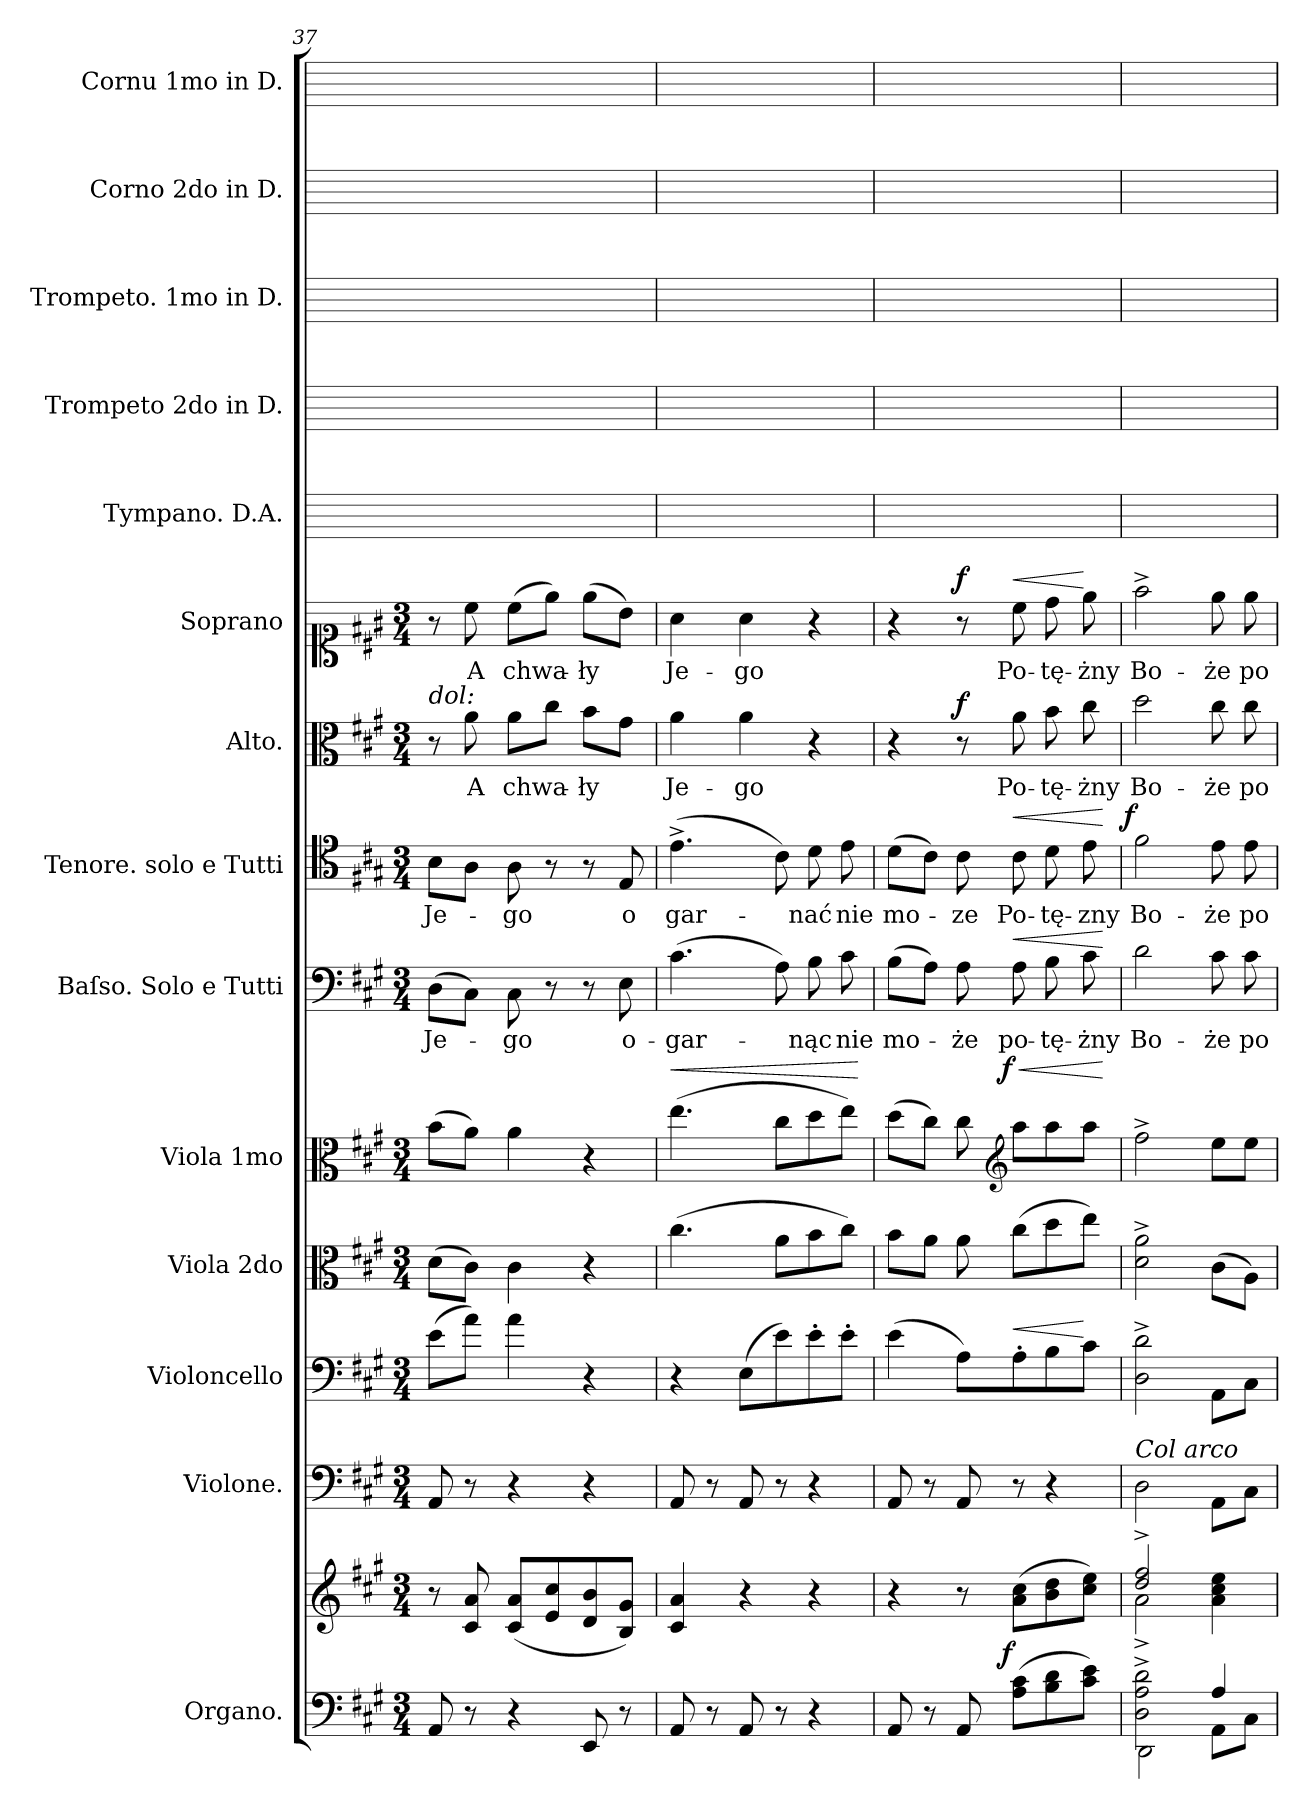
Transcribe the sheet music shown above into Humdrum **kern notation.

**kern	**kern	**dynam	**kern	**kern	**dynam	**kern	**dynam	**kern	**dynam	**kern	**text	**dynam	**kern	**text	**dynam	**kern	**text	**dynam	**kern	**text	**dynam	**kern	**kern	**kern	**kern	**kern
*part14	*part14	*part14	*part13	*part12	*part12	*part11	*part11	*part10	*part10	*part9	*part9	*part9	*part8	*part8	*part8	*part7	*part7	*part7	*part6	*part6	*part6	*part5	*part4	*part3	*part2	*part1
*staff15	*staff14	*staff14/15	*staff13	*staff12	*staff12	*staff11	*staff11	*staff10	*staff10	*staff9	*staff9	*staff9	*staff8	*staff8	*staff8	*staff7	*staff7	*staff7	*staff6	*staff6	*staff6	*staff5	*staff4	*staff3	*staff2	*staff1
*I"Organo.	*	*	*I"Violone.	*I"Violoncello	*	*I"Viola 2do	*	*I"Viola 1mo	*	*I"Baſso. Solo e Tutti	*	*	*I"Tenore. solo e Tutti	*	*	*I"Alto.	*	*	*I"Soprano	*	*	*I"Tympano. D.A.	*I"Trompeto 2do in D.	*I"Trompeto. 1mo in D.	*I"Corno 2do in D.	*I"Cornu 1mo in D.
*I'org	*	*	*I'vlne	*I'vlc	*	*I'vla 2	*	*I'vla 1	*	*I'B	*	*	*I'T	*	*	*I'A	*	*	*I'S	*	*	*	*I'tr 2	*I'tr 1	*I'cor 2	*I'cor 1
*clefF4	*clefG2	*	*clefF4	*clefF4	*	*clefC3	*	*clefC3	*	*clefF4	*	*	*clefC4	*	*	*clefC3	*	*	*clefC1	*	*	*	*	*	*	*
*k[f#c#g#]	*k[f#c#g#]	*	*k[f#c#g#]	*k[f#c#g#]	*	*k[f#c#g#]	*	*k[f#c#g#]	*	*k[f#c#g#]	*	*	*k[f#c#g#]	*	*	*k[f#c#g#]	*	*	*k[f#c#g#]	*	*	*	*	*	*	*
*A:	*A:	*	*A:	*A:	*	*A:	*	*A:	*	*A:	*	*	*A:	*	*	*A:	*	*	*A:	*	*	*	*	*	*	*
*M3/4	*M3/4	*	*M3/4	*M3/4	*	*M3/4	*	*M3/4	*	*M3/4	*	*	*M3/4	*	*	*M3/4	*	*	*M3/4	*	*	*	*	*	*	*
=37	=37	=37	=37	=37	=37	=37	=37	=37	=37	=37	=37	=37	=37	=37	=37	=37	=37	=37	=37	=37	=37	=37	=37	=37	=37	=37
!	!	!	!	!	!	!	!	!	!	!	!	!	!	!	!	!LO:TX:a:i:t=dol&colon;	!	!	!	!	!	!	!	!	!	!
8AA/	8r	.	8AA/	(8e\L	.	(8d\L	.	(8b\L	.	(8D\L	Je-	.	8B\L	Je-	.	8r	.	.	8r	.	.	2.ryy	2.ryy	2.ryy	2.ryy	2.ryy
8r	8c#/ 8a/	.	8r	8a\J)	.	8c#\J)	.	8a\J)	.	8C#\J)	.	.	8A\J	.	.	8a\	A	.	8cc#\	A	.	.	.	.	.	.
4r	(8c#/ 8a/L	.	4r	4a\	.	4c#\	.	4a\	.	8C#\	-go	.	8A\	-go	.	8a\L	chwa-	.	(8cc#\L	chwa-	.	.	.	.	.	.
.	8e/ 8cc#/	.	.	.	.	.	.	.	.	8r	.	.	8r	.	.	8cc#\J	.	.	8ee\J)	.	.	.	.	.	.	.
8EE/	8d/ 8b/	.	4r	4r	.	4r	.	4r	.	8r	.	.	8r	.	.	8b\L	-ły	.	(8ee\L	-ły	.	.	.	.	.	.
8r	8B/ 8g#/J)	.	.	.	.	.	.	.	.	8E\	o-	.	8E/	o	.	8g#\J	.	.	8b\J)	.	.	.	.	.	.	.
=38	=38	=38	=38	=38	=38	=38	=38	=38	=38	=38	=38	=38	=38	=38	=38	=38	=38	=38	=38	=38	=38	=38	=38	=38	=38	=38
!	!	!	!	!	!	!	!	!	!LO:HP:a	!	!	!	!	!	!	!	!	!	!	!	!	!	!	!	!	!
8AA/	4c#/ 4a/	.	8AA/	4r	.	(4.cc#\	.	(4.ee\	<	(4.c#\	-gar-	.	(4.e^\	gar-	.	4a\	Je-	.	4a\	Je-	.	2.ryy	2.ryy	2.ryy	2.ryy	2.ryy
8r	.	.	8r	.	.	.	.	.	.	.	.	.	.	.	.	.	.	.	.	.	.	.	.	.	.	.
8AA/	4r	.	8AA/	(8E\L	.	.	.	.	.	.	.	.	.	.	.	4a\	-go	.	4a\	-go	.	.	.	.	.	.
8r	.	.	8r	8e\)	.	8a\L	.	8cc#\L	.	8A\)	.	.	8c#\)	.	.	.	.	.	.	.	.	.	.	.	.	.
4r	4r	.	4r	8e'\	.	8b\	.	8dd\	.	8B\	-nąc	.	8d\	-nać	.	4r	.	.	4r	.	.	.	.	.	.	.
.	.	.	.	8e'\J	.	8cc#\J)	.	8ee\J)	.	8c#\	nie	.	8e\	nie	.	.	.	.	.	.	.	.	.	.	.	.
.	.	.	.	.	.	.	.	.	[	.	.	.	.	.	.	.	.	.	.	.	.	.	.	.	.	.
=39	=39	=39	=39	=39	=39	=39	=39	=39	=39	=39	=39	=39	=39	=39	=39	=39	=39	=39	=39	=39	=39	=39	=39	=39	=39	=39
8AA/	4r	.	8AA/	(4e\	.	8b\L	.	(8dd\L	.	(8B\L	mo-	.	(8d\L	mo-	.	4r	.	.	4r	.	.	2.ryy	2.ryy	2.ryy	2.ryy	2.ryy
8r	.	.	8r	.	.	8a\J	.	8cc#\J)	.	8A\J)	.	.	8c#\J)	.	.	.	.	.	.	.	.	.	.	.	.	.
!	!	!	!	!	!	!	!	!	!	!	!	!	!	!	!	!	!	!LO:DY:a	!	!	!LO:DY:a	!	!	!	!	!
8AA/	8r	.	8AA/	8A\L)	.	8a\	f&colon;	8cc#\	.	8A\	-że	.	8c#\	-ze	.	8r	.	f	8r	.	f	.	.	.	.	.
*	*	*	*	*	*	*	*	*clefG2	*	*	*	*	*	*	*	*	*	*	*	*	*	*	*	*	*	*
!	!	!LO:DY:rj	!	!	!LO:HP:a	!	!	!	!LO:HP:a	!	!	!LO:HP:a	!	!	!LO:HP:a	!	!	!	!	!	!LO:HP:a	!	!	!	!	!
!	!	!	!	!	!	!	!	!	!LO:DY:n=1:a:rj	!	!	!	!	!	!	!	!	!	!	!	!	!	!	!	!	!
(8A\ 8c#\L	(8a\ 8cc#\L	f	8r	8A'\	<	(8cc#\L	.	8aa\L	< f	8A\	po-	<	8c#\	Po-	<	8a\	Po-	.	8cc#\	Po-	<	.	.	.	.	.
8B\ 8d\	8b\ 8dd\	.	4r	8B\	.	8dd\	.	8aa\	.	8B\	-tę-	.	8d\	-tę-	.	8b\	-tę-	.	8dd\	-tę-	.	.	.	.	.	.
8c#\ 8e\J)	8cc#\ 8ee\J)	.	.	8c#\J	[	8ee\J)	.	8aa\J	.	8c#\	-żny	.	8e\	-zny	.	8cc#\	-żny	.	8ee\	-żny	[	.	.	.	.	.
.	.	.	.	.	.	.	.	.	[	.	.	[	.	.	[	.	.	.	.	.	.	.	.	.	.	.
=40	=40	=40	=40	=40	=40	=40	=40	=40	=40	=40	=40	=40	=40	=40	=40	=40	=40	=40	=40	=40	=40	=40	=40	=40	=40	=40
*^	*^	*	*	*	*	*	*	*	*	*	*	*	*	*	*	*	*	*	*	*	*	*	*	*	*	*
!	!	!	!	!	!LO:TX:a:i:t=Col arco	!	!	!	!	!	!	!	!	!	!	!	!	!	!	!	!	!	!	!	!	!	!	!
!	!	!	!	!	!	!	!	!	!	!	!	!	!	!	!	!	!LO:DY:a:rj	!	!	!	!	!	!	!	!	!	!	!
2D^\ 2A^\ 2d^\	2DD\	2dd^/ 2ff#^/	2a^\	.	2D\	2D^\ 2d^\	.	2d^\ 2a^\	.	2ff#^\	.	2d\	Bo-	.	2f#\	Bo-	f	2dd\	Bo-	.	2ff#^\	Bo-	.	2.ryy	2.ryy	2.ryy	2.ryy	2.ryy
4A/	8AA\L	4a\ 4cc#\ 4ee\	4rcyy	.	8AA\L	8AA\L	.	(8c#\L	.	8ee\L	.	8c#\	-że	.	8e\	-że	.	8cc#\	-że	.	8ee\	-że	.	.	.	.	.	.
.	8C#\J	.	.	.	8C#\J	8C#\J	.	8A\J)	.	8ee\J	.	8c#\	po-	.	8e\	po-	.	8cc#\	po-	.	8ee\	po-	.	.	.	.	.	.
*v	*v	*	*	*	*	*	*	*	*	*	*	*	*	*	*	*	*	*	*	*	*	*	*	*	*	*	*	*
*	*v	*v	*	*	*	*	*	*	*	*	*	*	*	*	*	*	*	*	*	*	*	*	*	*	*	*	*
=	=	=	=	=	=	=	=	=	=	=	=	=	=	=	=	=	=	=	=	=	=	=	=	=	=	=
*-	*-	*-	*-	*-	*-	*-	*-	*-	*-	*-	*-	*-	*-	*-	*-	*-	*-	*-	*-	*-	*-	*-	*-	*-	*-	*-
